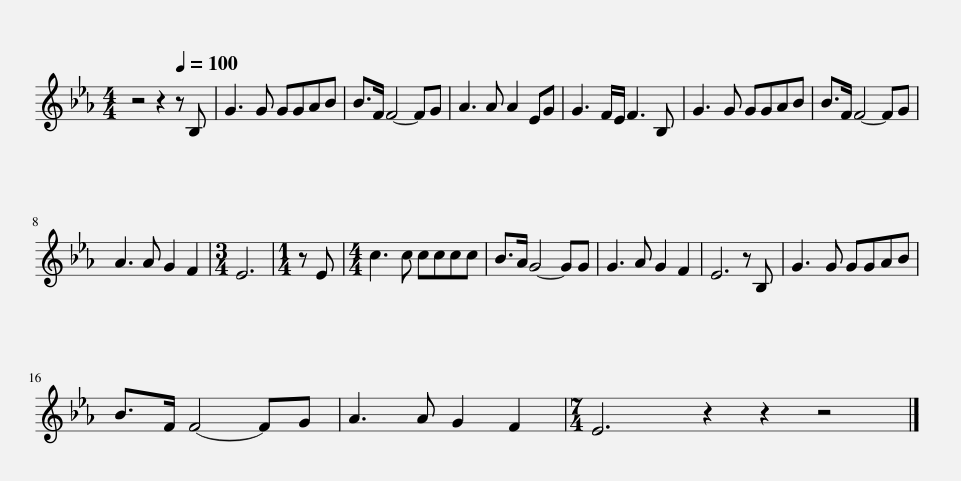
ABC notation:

X:1
L:1/8
M:4/4
I:linebreak $
K:Eb
V:1 treble
V:1
 z4 z2[Q:1/4=100] z B, | G3 G GGAB | B>F F4- FG | A3 A A2 EG | G3 F/E/ F3 B, | %5
 G3 G GGAB | B>F F4- FG |$ A3 A G2 F2 |[M:3/4] E6 |[M:1/4] z E | %10
[M:4/4] c3 c cccc | B>A G4- GG | G3 A G2 F2 | E6 z B, | G3 G GGAB |$ %15
 B>F F4- FG | A3 A G2 F2 |[M:7/4] E6 z2 z2 z4 |] %18
